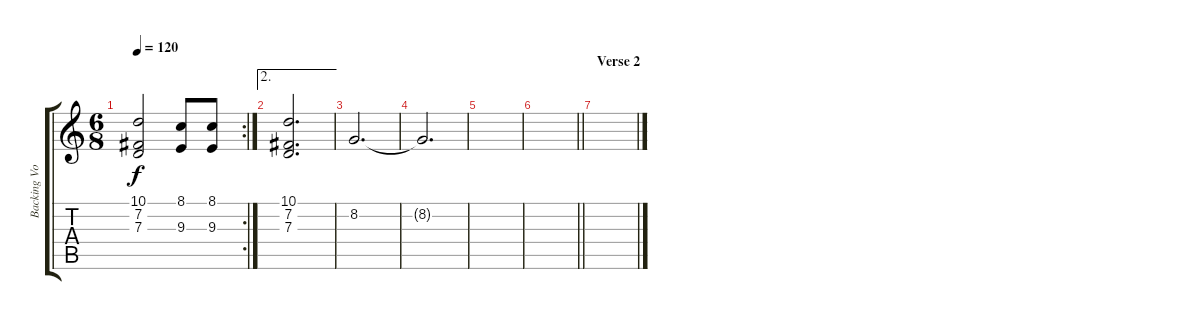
\track ("Backing Vocals" "Backing Vo") {instrument choiraahs}
\staff {score tabs}
\tuning (E4 B3 G3 D3 A2 E2) {hide}
\rc 2
\ts (6 8)
\tempo 120
\clef g2
\ks c
(10.1{t} 7.2{t} 7.3{t}).2{dy f} (8.1 9.3).8 (8.1 9.3).8 |
\ae 2
(10.1 7.2 7.3).2{d} |
8.2.2{d} |
8.2{t}.2{d} |
|
\barLineRight lightlight
|
\section ("" "Verse 2")
